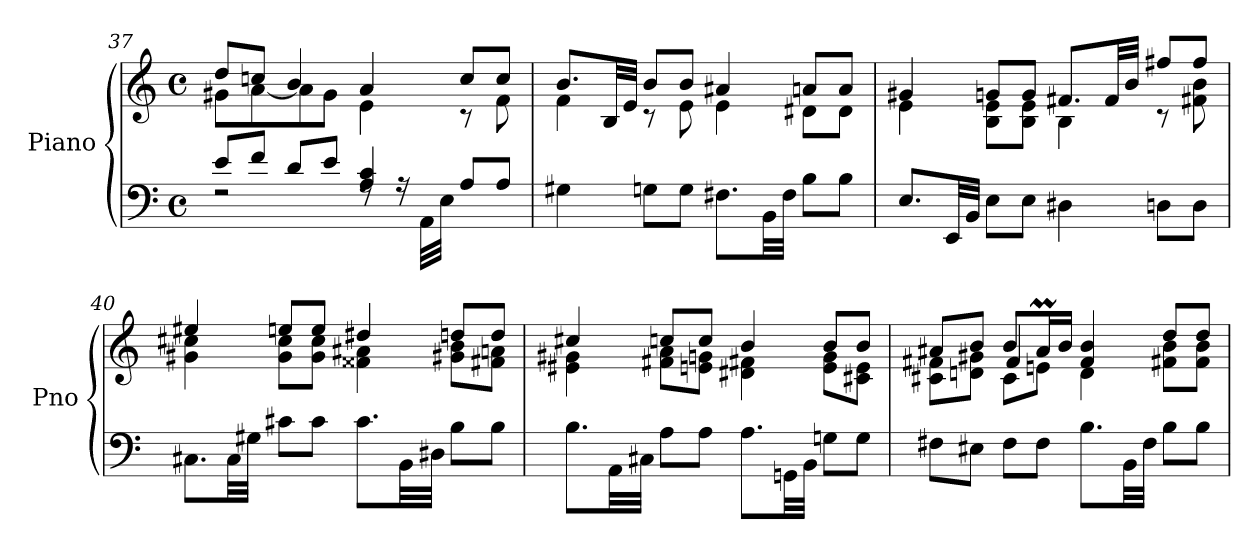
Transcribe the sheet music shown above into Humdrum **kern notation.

**kern	**kern
*part1	*part1
*staff2	*staff1
*I"Piano	*
*I'Pno	*
*clefF4	*clefG2
*k[]	*k[]
*M4/4	*M4/4
*met(c)	*met(c)
=37	=37
*^	*^
8e/L	2rF	8dd/L	8g#X\L
8f/J	.	8ccn/J	[8a\
8d/L	.	4b/	8a\]
8e/J	.	.	8g#\J
4A/ 4c/	8rF	4a/	4e\
.	16rA	.	.
.	32AA\LLL	.	.
.	32E\JJJ	.	.
8A/L	4ryy	8cc/L	8r
8A/J	.	8cc/J	8f\
*v	*v	*	*
!!LO:LB:g=z	!!
=38	=38	=38
4G#X\	8.b/L	4f\
.	32B/LL	.
.	32e/JJJ	.
8Gn\L	8b/L	8r
8G\J	8b/J	8e\
8.F#X\L	4a#X/	4e\
32BB\LL	.	.
32F#\JJJ	.	.
8B\L	8an/L	8d#X\L
8B\J	8a/J	8d#\J
=39	=39	=39
*^	*	*
1ryy	8.E/L	4g#X/	4e\
.	32EE/LL	.	.
.	32BB/JJJ	.	.
.	8E\L	8gn/L	8B\ 8e\L
.	8E\J	8g/J	8B\ 8e\J
.	4D#X\	8.f#X/L	4B\
.	.	32f#/LL	.
.	.	32b/JJJ	.
.	8Dn\L	8ff#X/L	8r
.	8D\J	8ff#/J	8f#X\ 8b\
*v	*v	*	*
=40	=40	=40
8.C#X\L	4ee#X/	4g#X\ 4cc#X\
32C#\LL	.	.
32G#X\JJJ	.	.
8c#X\L	8een/L	8g#\ 8cc#\L
8c#\J	8ee/J	8g#\ 8cc#\J
8.c#\L	4dd#X/	4f##X\ 4a#X\
32BB\LL	.	.
32D#X\JJJ	.	.
8B\L	8ddn/L	8g#X\ 8b\L
8B\J	8dd/J	8f#\ 8an\J
=41	=41	=41
8.B\L	4cc#X/	4e#X\ 4g#X\
32AA\LL	.	.
32C#X\JJJ	.	.
8A\L	8ccn/L	8f#X\ 8a\L
8A\J	8cc/J	8en\ 8gn\J
8.A\L	4b/	4d#X\ 4f#X\
32GGn\LL	.	.
32BB\JJJ	.	.
8Gn\L	8b/L	8e\ 8g\L
8G\J	8b/J	8c#X\ 8e\J
!!LO:LB:g=z
=42	=42	=42
*	*	*^
8F#X\L	8a#X/L	8c#X\ 8f#X\L	4ryy
8E#X\J	8b/J	8dn\ 8g#X\J	.
8F#\L	8b/L	8c#\L	4f#/
8F#\J	16a#m/L	8en\J	.
.	16b/JJ	.	.
8.B\L	4f#/ 4b/	4d\	2ryy
32BB\LL	.	.	.
32F#\JJJ	.	.	.
8B\L	8dd/L	8f#X\ 8b\L	.
8B\J	8dd/J	8f#\ 8b\J	.
*	*v	*v	*v
=	=
*-	*-
